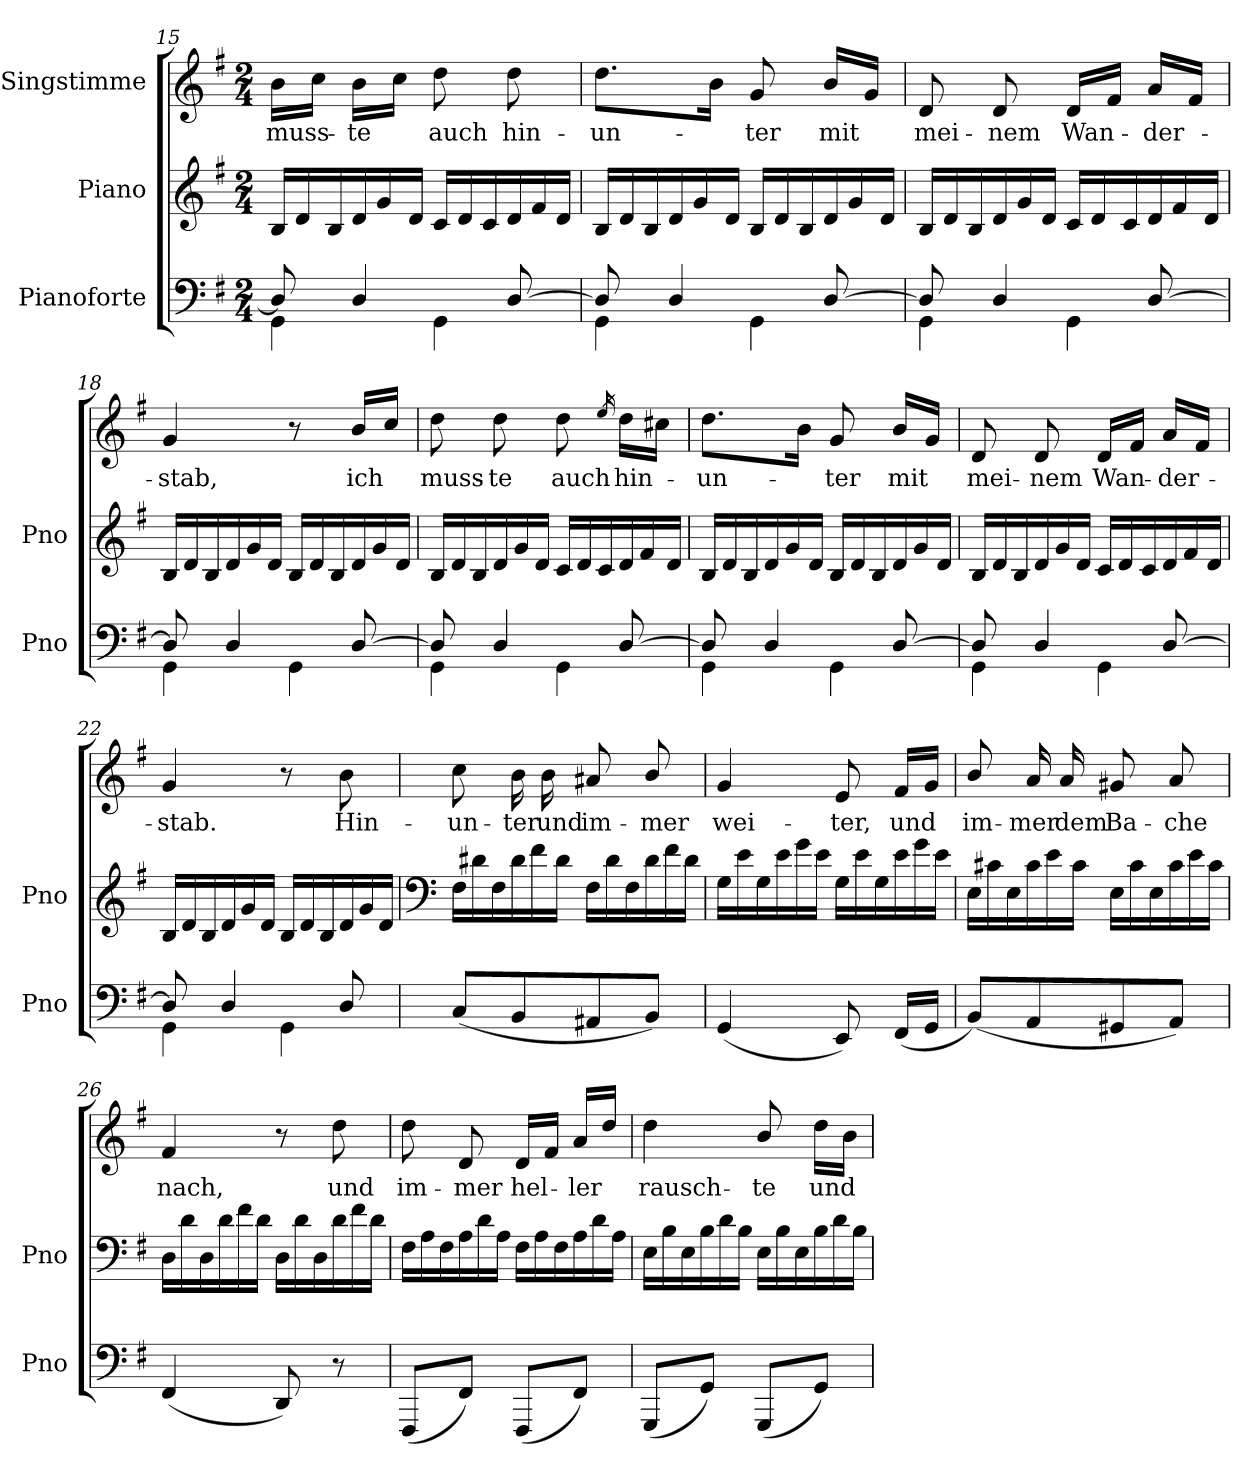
**kern	**kern	**kern	**text
*part3	*part2	*part1	*part1
*staff3	*staff2	*staff1	*staff1
*I"Pianoforte	*I"Piano	*I"Singstimme	*
*I'Pno	*I'Pno	*	*
*clefF4	*clefG2	*clefG2	*
*k[f#]	*k[f#]	*k[f#]	*
*M2/4	*M2/4	*M2/4	*
=15	=15	=15	=15
*^	*	*	*
*	*	*Xtuplet	*	*
!	!	!	!	!LO:LY:b
8D/]	4GG\	24B/LL	16b\LL	muss-
.	.	24d/	.	.
.	.	.	16cc\JJ	.
.	.	24B/	.	.
!	!	!	!	!LO:LY:b
4D/	.	24d/	16b\LL	-te
.	.	24g/	.	.
.	.	.	16cc\JJ	.
.	.	24d/JJ	.	.
!	!	!	!	!LO:LY:b
.	4GG\	24c/LL	8dd\	auch
.	.	24d/	.	.
.	.	24c/	.	.
!	!	!	!	!LO:LY:b
[8D/	.	24d/	8dd\	hin-
.	.	24f#/	.	.
.	.	24d/JJ	.	.
=16	=16	=16	=16	=16
!	!	!	!	!LO:LY:b
8D/]	4GG\	24B/LL	8.dd\L	-un-
.	.	24d/	.	.
.	.	24B/	.	.
4D/	.	24d/	.	.
.	.	24g/	.	.
.	.	.	16b\Jk	.
.	.	24d/JJ	.	.
!	!	!	!	!LO:LY:b
.	4GG\	24B/LL	8g/	-ter
.	.	24d/	.	.
.	.	24B/	.	.
!	!	!	!	!LO:LY:b
[8D/	.	24d/	16b/LL	mit
.	.	24g/	.	.
.	.	.	16g/JJ	.
.	.	24d/JJ	.	.
!!LO:LB:g=z
=17	=17	=17	=17	=17
!	!	!	!	!LO:LY:b
8D/]	4GG\	24B/LL	8d/	mei-
.	.	24d/	.	.
.	.	24B/	.	.
!	!	!	!	!LO:LY:b
4D/	.	24d/	8d/	-nem
.	.	24g/	.	.
.	.	24d/JJ	.	.
!	!	!	!	!LO:LY:b
.	4GG\	24c/LL	16d/LL	Wan-
.	.	24d/	.	.
.	.	.	16f#/JJ	.
.	.	24c/	.	.
!	!	!	!	!LO:LY:b
[8D/	.	24d/	16a/LL	-der-
.	.	24f#/	.	.
.	.	.	16f#/JJ	.
.	.	24d/JJ	.	.
=18	=18	=18	=18	=18
!	!	!	!	!LO:LY:b
8D/]	4GG\	24B/LL	4g/	-stab,
.	.	24d/	.	.
.	.	24B/	.	.
4D/	.	24d/	.	.
.	.	24g/	.	.
.	.	24d/JJ	.	.
.	4GG\	24B/LL	8r	.
.	.	24d/	.	.
.	.	24B/	.	.
!	!	!	!	!LO:LY:b
[8D/	.	24d/	16b/LL	ich
.	.	24g/	.	.
.	.	.	16cc/JJ	.
.	.	24d/JJ	.	.
=19	=19	=19	=19	=19
!	!	!	!	!LO:LY:b
8D/]	4GG\	24B/LL	8dd\	muss-
.	.	24d/	.	.
.	.	24B/	.	.
!	!	!	!	!LO:LY:b
4D/	.	24d/	8dd\	-te
.	.	24g/	.	.
.	.	24d/JJ	.	.
!	!	!	!	!LO:LY:b
.	4GG\	24c/LL	8dd\	auch
.	.	24d/	.	.
.	.	24c/	.	.
.	.	.	16qee/	.
!	!	!	!	!LO:LY:b
[8D/	.	24d/	16dd\LL	hin-
.	.	24f#/	.	.
.	.	.	16cc#X\JJ	.
.	.	24d/JJ	.	.
=20	=20	=20	=20	=20
!	!	!	!	!LO:LY:b
8D/]	4GG\	24B/LL	8.dd\L	-un-
.	.	24d/	.	.
.	.	24B/	.	.
4D/	.	24d/	.	.
.	.	24g/	.	.
.	.	.	16b\Jk	.
.	.	24d/JJ	.	.
!	!	!	!	!LO:LY:b
.	4GG\	24B/LL	8g/	-ter
.	.	24d/	.	.
.	.	24B/	.	.
!	!	!	!	!LO:LY:b
[8D/	.	24d/	16b/LL	mit
.	.	24g/	.	.
.	.	.	16g/JJ	.
.	.	24d/JJ	.	.
!!LO:PB:g=z
=21	=21	=21	=21	=21
!	!	!	!	!LO:LY:b
8D/]	4GG\	24B/LL	8d/	mei-
.	.	24d/	.	.
.	.	24B/	.	.
!	!	!	!	!LO:LY:b
4D/	.	24d/	8d/	-nem
.	.	24g/	.	.
.	.	24d/JJ	.	.
!	!	!	!	!LO:LY:b
.	4GG\	24c/LL	16d/LL	Wan-
.	.	24d/	.	.
.	.	.	16f#/JJ	.
.	.	24c/	.	.
!	!	!	!	!LO:LY:b
[8D/	.	24d/	16a/LL	-der-
.	.	24f#/	.	.
.	.	.	16f#/JJ	.
.	.	24d/JJ	.	.
=22	=22	=22	=22	=22
!	!	!	!	!LO:LY:b
8D/]	4GG\	24B/LL	4g/	-stab.
.	.	24d/	.	.
.	.	24B/	.	.
4D/	.	24d/	.	.
.	.	24g/	.	.
.	.	24d/JJ	.	.
.	4GG\	24B/LL	8r	.
.	.	24d/	.	.
.	.	24B/	.	.
!	!	!	!	!LO:LY:b
8D/	.	24d/	8b\	Hin-
.	.	24g/	.	.
.	.	24d/JJ	.	.
*v	*v	*	*	*
=23	=23	=23	=23
*	*clefF4	*	*
!	!	!	!LO:LY:b
(8C/L	24F#\LL	8cc\	-un-
.	24d#X\	.	.
.	24F#\	.	.
!	!	!	!LO:LY:b
8BB/	24d#\	16b\	-ter
.	24f#\	.	.
!	!	!	!LO:LY:b
.	.	16b\	und
.	24d#\JJ	.	.
!	!	!	!LO:LY:b
8AA#X/	24F#\LL	8a#X/	im-
.	24d#\	.	.
.	24F#\	.	.
!	!	!	!LO:LY:b
8BB/J)	24d#\	8b/	-mer
.	24f#\	.	.
.	24d#\JJ	.	.
=24	=24	=24	=24
!	!	!	!LO:LY:b
(4GG/	24G\LL	4g/	wei-
.	24e\	.	.
.	24G\	.	.
.	24e\	.	.
.	24g\	.	.
.	24e\JJ	.	.
!	!	!	!LO:LY:b
8EE/)	24G\LL	8e/	-ter,
.	24e\	.	.
.	24G\	.	.
!	!	!	!LO:LY:b
(16FF#/LL	24e\	16f#/LL	und
.	24g\	.	.
16GG/JJ	.	16g/JJ	.
.	24e\JJ	.	.
!!LO:LB:g=z
=25	=25	=25	=25
!	!	!	!LO:LY:b
(8BB/L)	24E\LL	8b/	im-
.	24c#X\	.	.
.	24E\	.	.
!	!	!	!LO:LY:b
8AA/	24c#\	16a/	-mer
.	24e\	.	.
!	!	!	!LO:LY:b
.	.	16a/	dem
.	24c#\JJ	.	.
!	!	!	!LO:LY:b
8GG#X/	24E\LL	8g#X/	Ba-
.	24c#\	.	.
.	24E\	.	.
!	!	!	!LO:LY:b
8AA/J)	24c#\	8a/	-che
.	24e\	.	.
.	24c#\JJ	.	.
=26	=26	=26	=26
!	!	!	!LO:LY:b
(4FF#/	24D\LL	4f#/	nach,
.	24d\	.	.
.	24D\	.	.
.	24d\	.	.
.	24f#\	.	.
.	24d\JJ	.	.
8DD/)	24D\LL	8r	.
.	24d\	.	.
.	24D\	.	.
!	!	!	!LO:LY:b
8r	24d\	8dd\	und
.	24f#\	.	.
.	24d\JJ	.	.
=27	=27	=27	=27
!	!	!	!LO:LY:b
(8FFF#/L	24F#\LL	8dd\	im-
.	24A\	.	.
.	24F#\	.	.
!	!	!	!LO:LY:b
8FF#/J)	24A\	8d/	-mer
.	24d\	.	.
.	24A\JJ	.	.
!	!	!	!LO:LY:b
(8FFF#/L	24F#\LL	16d/LL	hel-
.	24A\	.	.
.	.	16f#/JJ	.
.	24F#\	.	.
!	!	!	!LO:LY:b
8FF#/J)	24A\	16a/LL	-ler
.	24d\	.	.
.	.	16dd/JJ	.
.	24A\JJ	.	.
=28	=28	=28	=28
!	!	!	!LO:LY:b
(8GGG/L	24E\LL	4dd\	rausch-
.	24B\	.	.
.	24E\	.	.
8GG/J)	24B\	.	.
.	24d\	.	.
.	24B\JJ	.	.
!	!	!	!LO:LY:b
(8GGG/L	24E\LL	8b/	-te
.	24B\	.	.
.	24E\	.	.
!	!	!	!LO:LY:b
8GG/J)	24B\	16dd\LL	und
.	24d\	.	.
.	.	16b\JJ	.
.	24B\JJ	.	.
=	=	=	=
*-	*-	*-	*-
